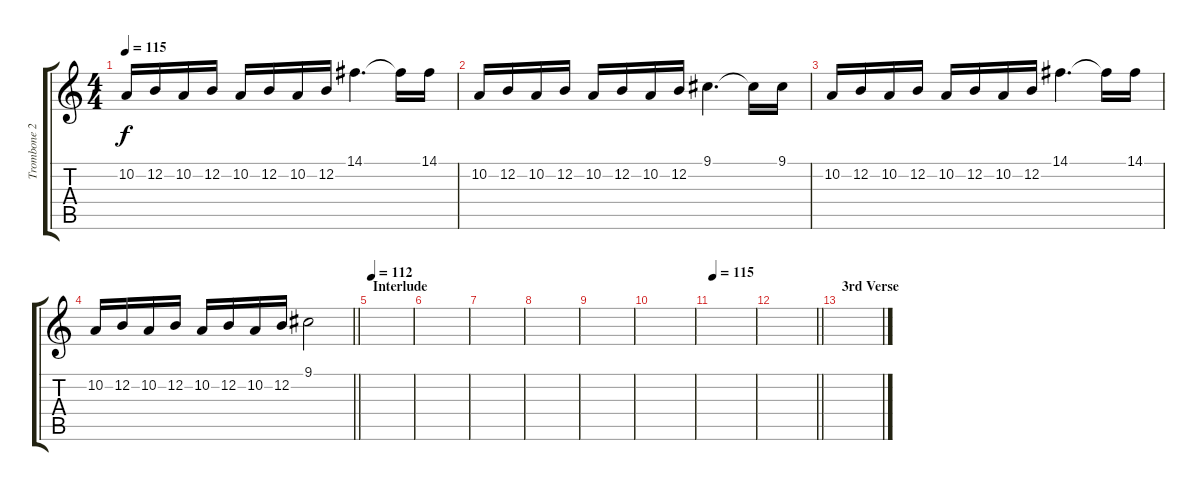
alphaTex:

\track ("Trombone 2" "Trombone 2") {instrument trombone}
\staff {score tabs}
\tuning (E4 B3 G3 D3 A2 E2) {hide}
\ts (4 4)
\tempo 115
\clef g2
\ks c
10.2.16{dy f} 12.2.16 10.2.16 12.2.16 10.2.16 12.2.16 10.2.16 12.2.16 14.1.4{d} 14.1{t}.16 14.1.16 |
10.2.16 12.2.16 10.2.16 12.2.16 10.2.16 12.2.16 10.2.16 12.2.16 9.1.4{d} 9.1{t}.16 9.1.16 |
10.2.16 12.2.16 10.2.16 12.2.16 10.2.16 12.2.16 10.2.16 12.2.16 14.1.4{d} 14.1{t}.16 14.1.16 |
\barLineRight lightlight
10.2.16 12.2.16 10.2.16 12.2.16 10.2.16 12.2.16 10.2.16 12.2.16 9.1.2 |
\section ("" "Interlude")
\tempo 112
|
|
|
|
|
|
\tempo 115
|
\barLineRight lightlight
|
\section ("" "3rd Verse")
